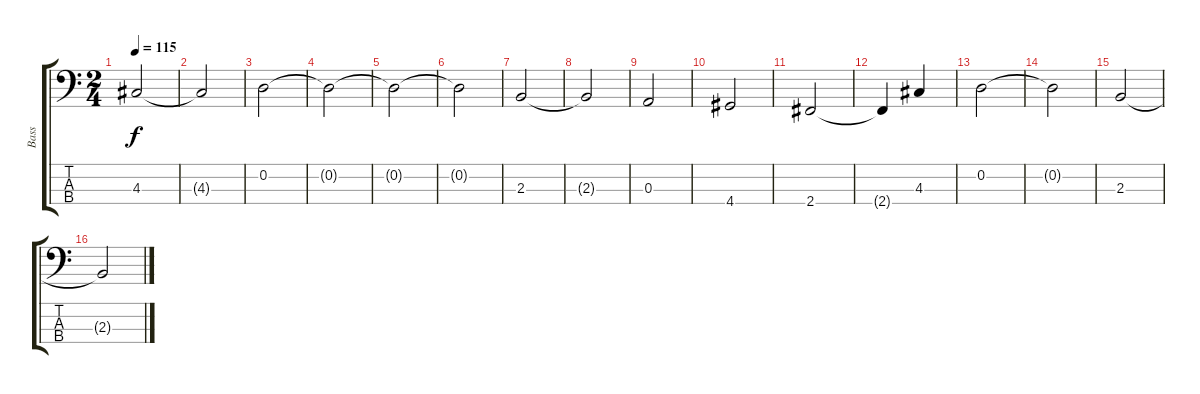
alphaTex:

\track ("Bass" "Bass") {instrument electricbassfinger}
\staff {score tabs}
\tuning (G2 D2 A1 E1) {hide}
\ts (2 4)
\tempo 115
\clef f4
\ks c
4.3.2{dy f} |
4.3{t}.2 |
0.2.2 |
0.2{t}.2 |
0.2{t}.2 |
0.2{t}.2 |
2.3.2 |
2.3{t}.2 |
0.3.2 |
4.4.2 |
2.4.2 |
2.4{t}.4 4.3.4 |
0.2.2 |
0.2{t}.2 |
2.3.2 |
2.3{t}.2
